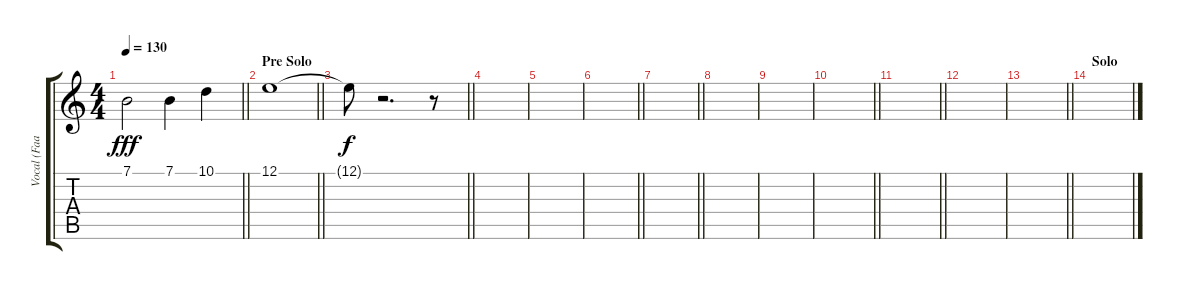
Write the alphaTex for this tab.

\track ("Vocal (Faank)" "Vocal (Faa") {instrument lead1square}
\staff {score tabs}
\tuning (E4 B3 G3 D3 A2 E2) {hide}
\ts (4 4)
\tempo 130
\clef g2
\barLineRight lightlight
\ks c
7.1.2{dy fff} 7.1.4 10.1.4 |
\section ("" "Pre Solo")
\barLineRight lightlight
12.1.1 |
\barLineRight lightlight
12.1{t}.8{dy f} r.2{d} r.8 |
|
|
\barLineRight lightlight
|
\barLineRight lightlight
|
|
|
\barLineRight lightlight
|
\barLineRight lightlight
|
|
\barLineRight lightlight
|
\section ("" "Solo")
